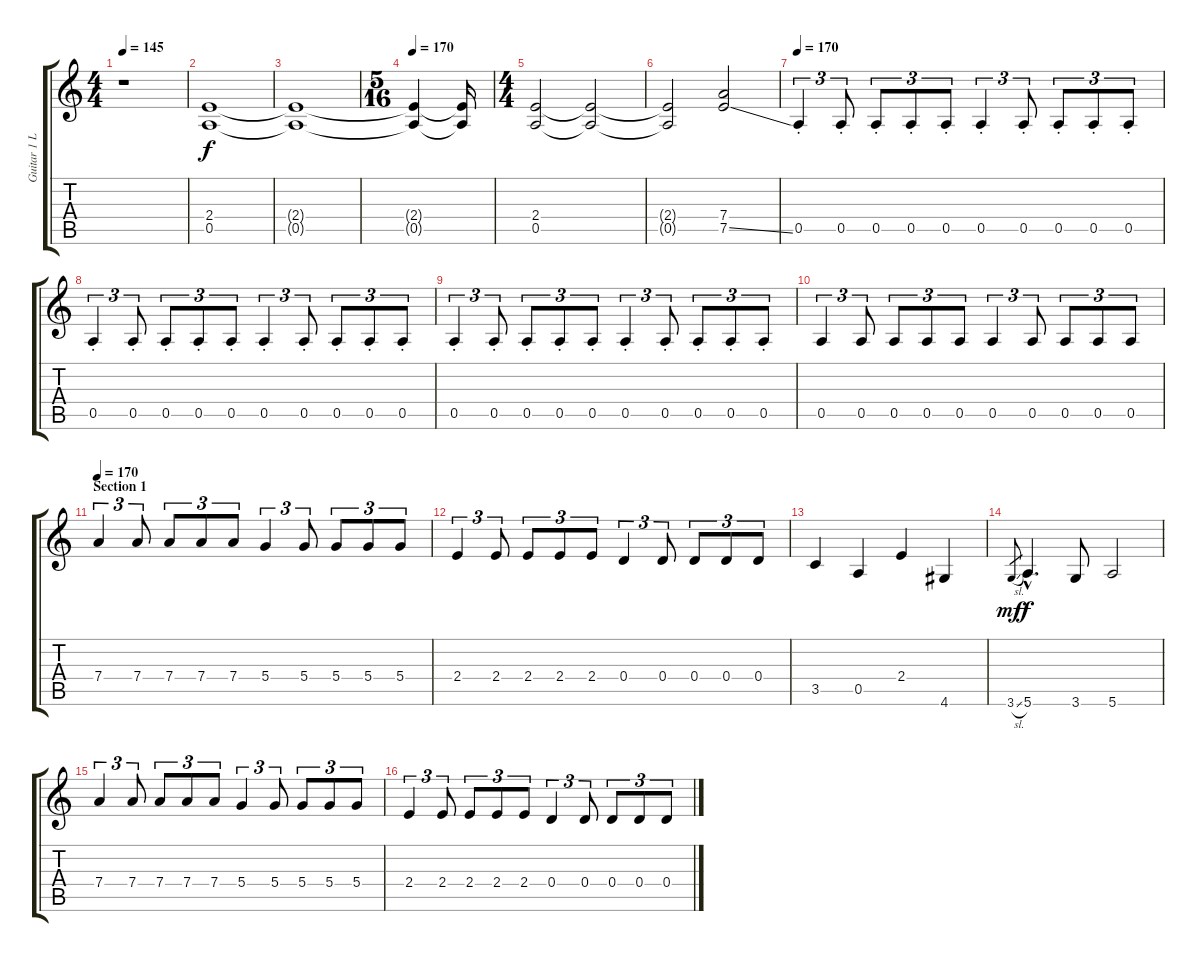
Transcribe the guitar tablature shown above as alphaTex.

\track ("Guitar 1 LEFT" "Guitar 1 L") {instrument distortionguitar}
\staff {score tabs}
\tuning (E4 B3 G3 D3 A2 E2) {hide}
\ts (4 4)
\tempo 145
\clef g2
\ks c
r.1{dy f instrument distortionguitar} |
(2.4 0.5).1 |
(2.4{t} 0.5{t}).1 |
\ts (5 16)
\tempo 170
(2.4{t} 0.5{t}).4 (2.4{t} 0.5{t}).16 |
\ts (4 4)
(2.4 0.5).2 (2.4{t} 0.5{t}).2 |
(2.4{t} 0.5{t}).2 (7.4 7.5{ss}).2 |
\tempo 170
0.5{st}.4{tu (3 2) volume 16} 0.5{st}.8{tu (3 2)} 0.5{st}.8{tu (3 2)} 0.5{st}.8{tu (3 2)} 0.5{st}.8{tu (3 2)} 0.5{st}.4{tu (3 2)} 0.5{st}.8{tu (3 2)} 0.5{st}.8{tu (3 2)} 0.5{st}.8{tu (3 2)} 0.5{st}.8{tu (3 2)} |
0.5{st}.4{tu (3 2)} 0.5{st}.8{tu (3 2)} 0.5{st}.8{tu (3 2)} 0.5{st}.8{tu (3 2)} 0.5{st}.8{tu (3 2)} 0.5{st}.4{tu (3 2)} 0.5{st}.8{tu (3 2)} 0.5{st}.8{tu (3 2)} 0.5{st}.8{tu (3 2)} 0.5{st}.8{tu (3 2)} |
0.5{st}.4{tu (3 2)} 0.5{st}.8{tu (3 2)} 0.5{st}.8{tu (3 2)} 0.5{st}.8{tu (3 2)} 0.5{st}.8{tu (3 2)} 0.5{st}.4{tu (3 2)} 0.5{st}.8{tu (3 2)} 0.5{st}.8{tu (3 2)} 0.5{st}.8{tu (3 2)} 0.5{st}.8{tu (3 2)} |
0.5.4{tu (3 2)} 0.5.8{tu (3 2)} 0.5.8{tu (3 2)} 0.5.8{tu (3 2)} 0.5.8{tu (3 2)} 0.5.4{tu (3 2)} 0.5.8{tu (3 2)} 0.5.8{tu (3 2)} 0.5.8{tu (3 2)} 0.5.8{tu (3 2)} |
\section ("" "Section 1")
\tempo 170
7.4.4{tu (3 2)} 7.4.8{tu (3 2)} 7.4.8{tu (3 2)} 7.4.8{tu (3 2)} 7.4.8{tu (3 2)} 5.4.4{tu (3 2)} 5.4.8{tu (3 2)} 5.4.8{tu (3 2)} 5.4.8{tu (3 2)} 5.4.8{tu (3 2)} |
2.4.4{tu (3 2)} 2.4.8{tu (3 2)} 2.4.8{tu (3 2)} 2.4.8{tu (3 2)} 2.4.8{tu (3 2)} 0.4.4{tu (3 2)} 0.4.8{tu (3 2)} 0.4.8{tu (3 2)} 0.4.8{tu (3 2)} 0.4.8{tu (3 2)} |
3.5.4 0.5.4 2.4.4 4.6.4 |
3.6{sl}.8{gr dy mf} 5.6{hac}.4{d dy f} 3.6.8 5.6.2 |
7.4.4{tu (3 2)} 7.4.8{tu (3 2)} 7.4.8{tu (3 2)} 7.4.8{tu (3 2)} 7.4.8{tu (3 2)} 5.4.4{tu (3 2)} 5.4.8{tu (3 2)} 5.4.8{tu (3 2)} 5.4.8{tu (3 2)} 5.4.8{tu (3 2)} |
2.4.4{tu (3 2)} 2.4.8{tu (3 2)} 2.4.8{tu (3 2)} 2.4.8{tu (3 2)} 2.4.8{tu (3 2)} 0.4.4{tu (3 2)} 0.4.8{tu (3 2)} 0.4.8{tu (3 2)} 0.4.8{tu (3 2)} 0.4.8{tu (3 2)}
